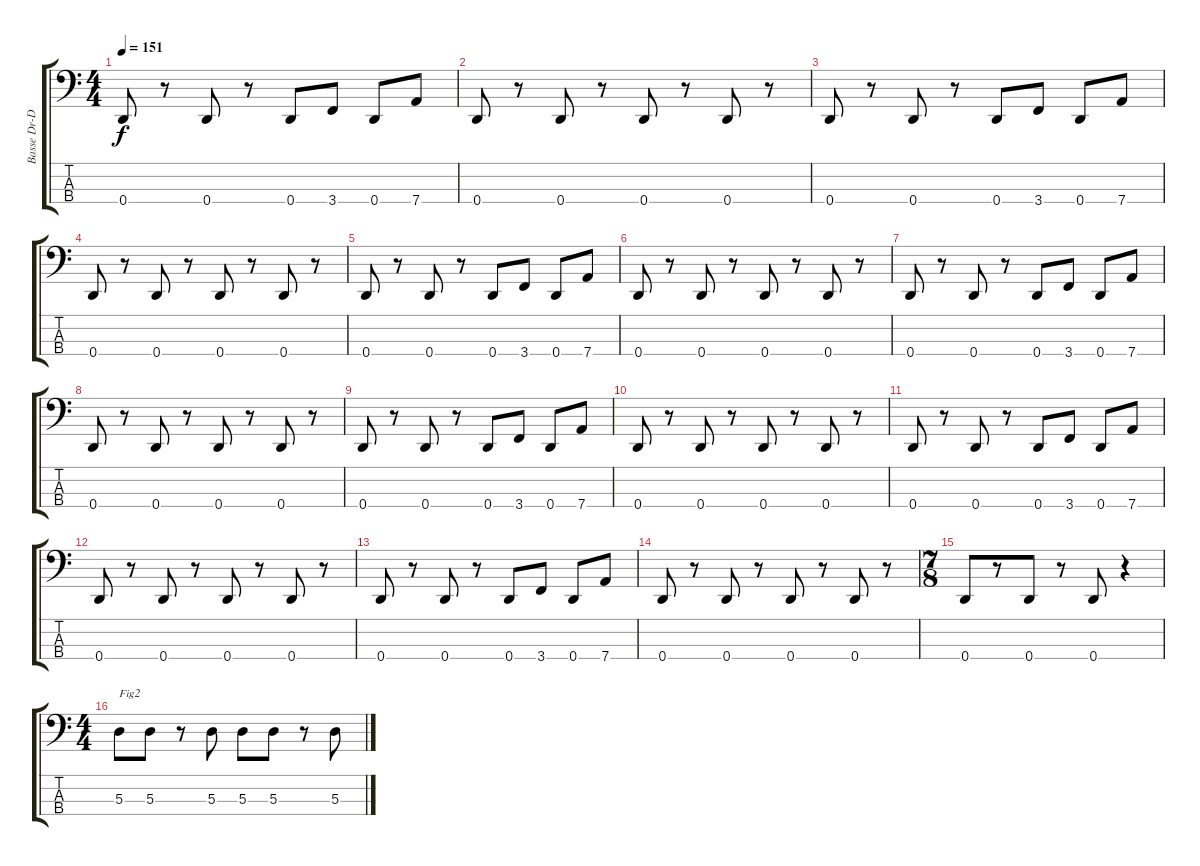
\track ("Basse Dr-D bis" "Basse Dr-D") {instrument synthbass2}
\staff {score tabs}
\tuning (G2 D2 A1 D1) {hide}
\ts (4 4)
\tempo 151
\clef f4
\ks c
0.4.8{dy f} r.8 0.4.8 r.8 0.4.8 3.4.8 0.4.8 7.4.8 |
0.4.8 r.8 0.4.8 r.8 0.4.8 r.8 0.4.8 r.8 |
0.4.8 r.8 0.4.8 r.8 0.4.8 3.4.8 0.4.8 7.4.8 |
0.4.8 r.8 0.4.8 r.8 0.4.8 r.8 0.4.8 r.8 |
0.4.8 r.8 0.4.8 r.8 0.4.8 3.4.8 0.4.8 7.4.8 |
0.4.8 r.8 0.4.8 r.8 0.4.8 r.8 0.4.8 r.8 |
0.4.8 r.8 0.4.8 r.8 0.4.8 3.4.8 0.4.8 7.4.8 |
0.4.8 r.8 0.4.8 r.8 0.4.8 r.8 0.4.8 r.8 |
0.4.8 r.8 0.4.8 r.8 0.4.8 3.4.8 0.4.8 7.4.8 |
0.4.8 r.8 0.4.8 r.8 0.4.8 r.8 0.4.8 r.8 |
0.4.8 r.8 0.4.8 r.8 0.4.8 3.4.8 0.4.8 7.4.8 |
0.4.8 r.8 0.4.8 r.8 0.4.8 r.8 0.4.8 r.8 |
0.4.8 r.8 0.4.8 r.8 0.4.8 3.4.8 0.4.8 7.4.8 |
0.4.8 r.8 0.4.8 r.8 0.4.8 r.8 0.4.8 r.8 |
\ts (7 8)
0.4.8 r.8 0.4.8 r.8 0.4.8 r.4 |
\ts (4 4)
5.3.8{txt "Fig2"} 5.3.8 r.8 5.3.8 5.3.8 5.3.8 r.8 5.3.8
